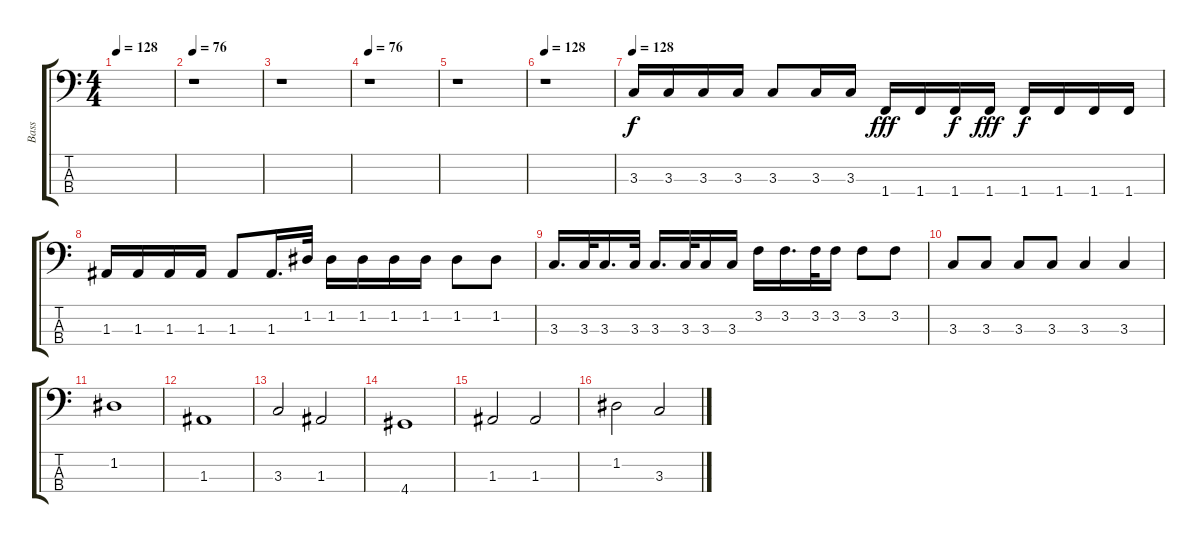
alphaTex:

\track ("Bass" "Bass") {instrument electricbassfinger}
\staff {score tabs}
\tuning (G2 D2 A1 E1) {hide}
\ts (4 4)
\tempo 128
\tempo 76
\tempo 128
\clef f4
\ks c
|
\tempo 76
r.1 |
r.1 |
\tempo 76
r.1 |
r.1 |
\tempo 128
r.1 |
\tempo 128
3.3.16 3.3.16 3.3.16 3.3.16 3.3.8 3.3.16 3.3.16 1.4.16{dy fff} 1.4.16 1.4.16{dy f} 1.4.16{dy fff} 1.4.16{dy f} 1.4.16 1.4.16 1.4.16 |
1.3.16 1.3.16 1.3.16 1.3.16 1.3.8 1.3.16{d} 1.2.32 1.2.16 1.2.16 1.2.16 1.2.16 1.2.8 1.2.8 |
3.3.16{d} 3.3.32 3.3.16{d} 3.3.32 3.3.16{d} 3.3.32 3.3.16 3.3.16 3.2.16 3.2.16{d} 3.2.32 3.2.16 3.2.8 3.2.8 |
3.3.8 3.3.8 3.3.8 3.3.8 3.3.4 3.3.4 |
1.2.1 |
1.3.1 |
3.3.2 1.3.2 |
4.4.1 |
1.3.2 1.3.2 |
1.2.2 3.3.2
